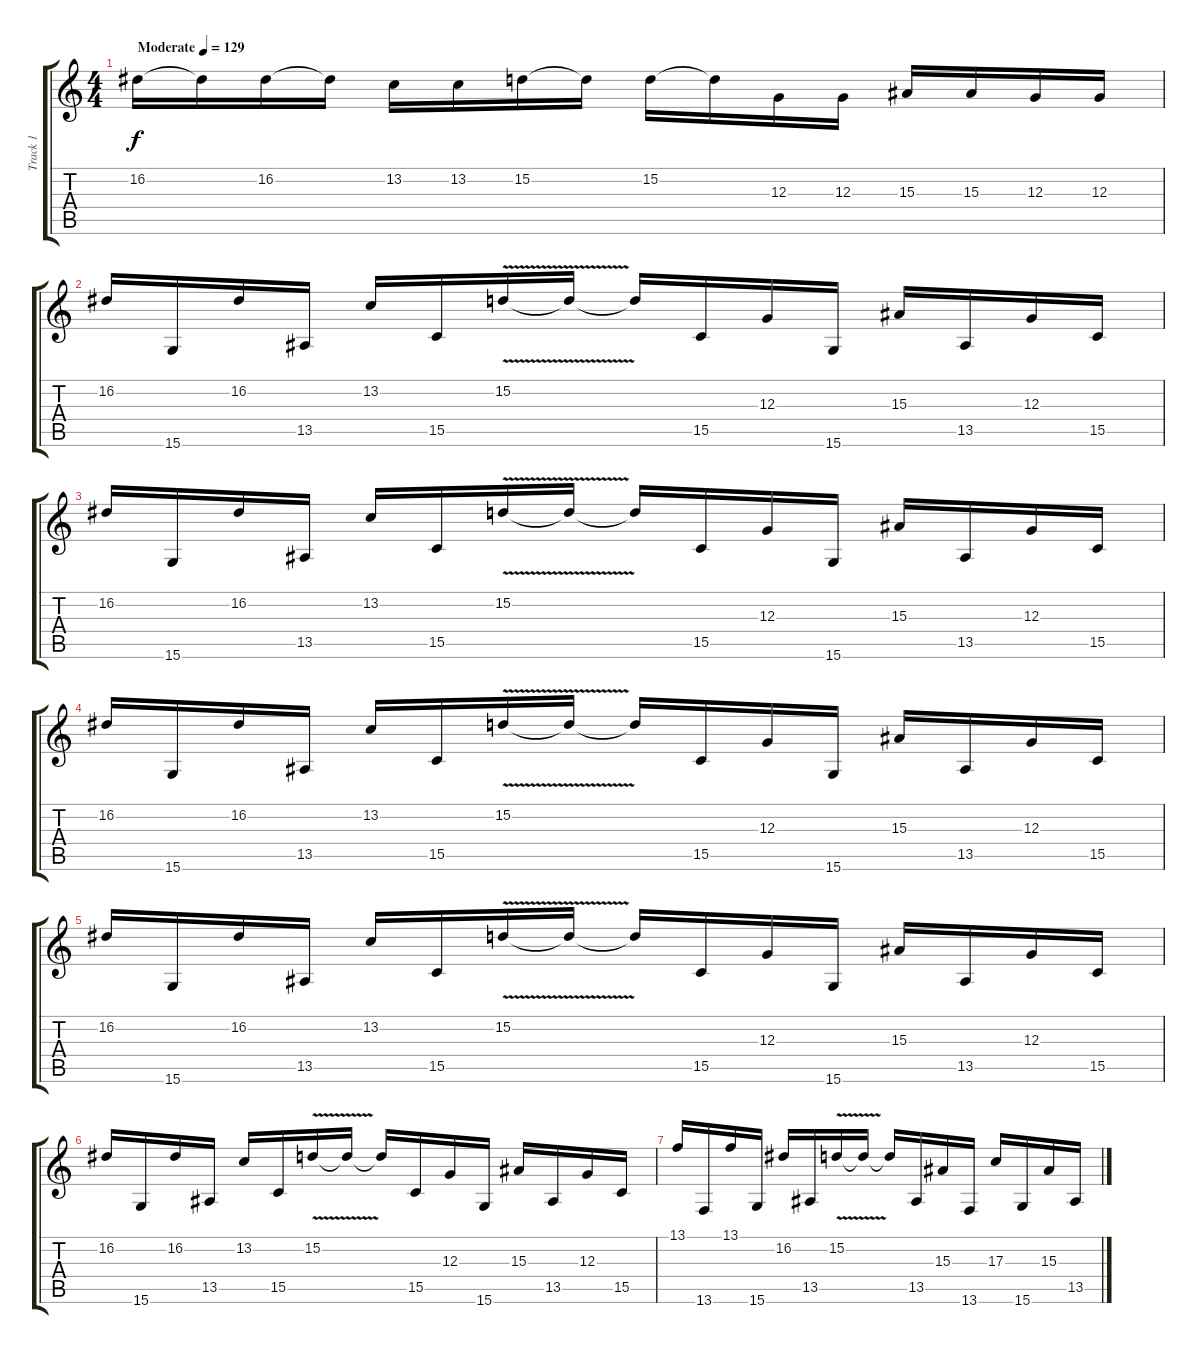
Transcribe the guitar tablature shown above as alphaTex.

\track ("Track 1" "Track 1") {instrument lead5charang}
\staff {score tabs}
\tuning (E4 B3 G3 D3 A2 E2) {hide}
\ts (4 4)
\tempo (129 "Moderate")
\clef g2
\ks c
16.2.16{dy f instrument lead5charang} 16.2{t}.16 16.2.16 16.2{t}.16 13.2.16 13.2.16 15.2.16 15.2{t}.16 15.2.16 15.2{t}.16 12.3.16 12.3.16 15.3.16 15.3.16 12.3.16 12.3.16 |
16.2.16 15.6.16 16.2.16 13.5.16 13.2.16 15.5.16 15.2{v}.16 15.2{t}.16 15.2{t}.16 15.5.16 12.3.16 15.6.16 15.3.16 13.5.16 12.3.16 15.5.16 |
16.2.16 15.6.16 16.2.16 13.5.16 13.2.16 15.5.16 15.2{v}.16 15.2{t}.16 15.2{t}.16 15.5.16 12.3.16 15.6.16 15.3.16 13.5.16 12.3.16 15.5.16 |
16.2.16 15.6.16 16.2.16 13.5.16 13.2.16 15.5.16 15.2{v}.16 15.2{t}.16 15.2{t}.16 15.5.16 12.3.16 15.6.16 15.3.16 13.5.16 12.3.16 15.5.16 |
16.2.16 15.6.16 16.2.16 13.5.16 13.2.16 15.5.16 15.2{v}.16 15.2{t}.16 15.2{t}.16 15.5.16 12.3.16 15.6.16 15.3.16 13.5.16 12.3.16 15.5.16 |
16.2.16 15.6.16 16.2.16 13.5.16 13.2.16 15.5.16 15.2{v}.16 15.2{t}.16 15.2{t}.16 15.5.16 12.3.16 15.6.16 15.3.16 13.5.16 12.3.16 15.5.16 |
13.1.16 13.6.16 13.1.16 15.6.16 16.2.16 13.5.16 15.2{v}.16 15.2{t}.16 15.2{t}.16 13.5.16 15.3.16 13.6.16 17.3.16 15.6.16 15.3.16 13.5.16
